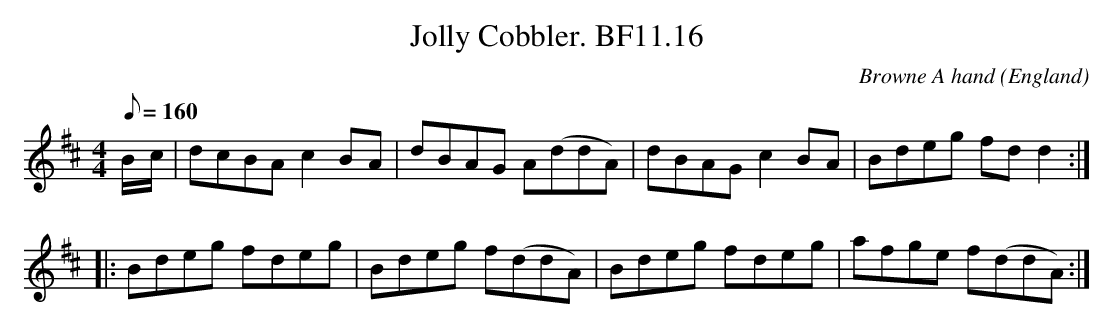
X:1
T:Jolly Cobbler. BF11.16
M:4/4
Q:160
C:Browne A hand
O:England
K:D
B/-c/|dcBAc2B-A|dBAG A(ddA)|dBAGc2B-A|Bdeg fdd2::!
Bdeg f-de-g|Bdeg f(ddA)|Bdeg f-de-g|afge f(ddA):|]
